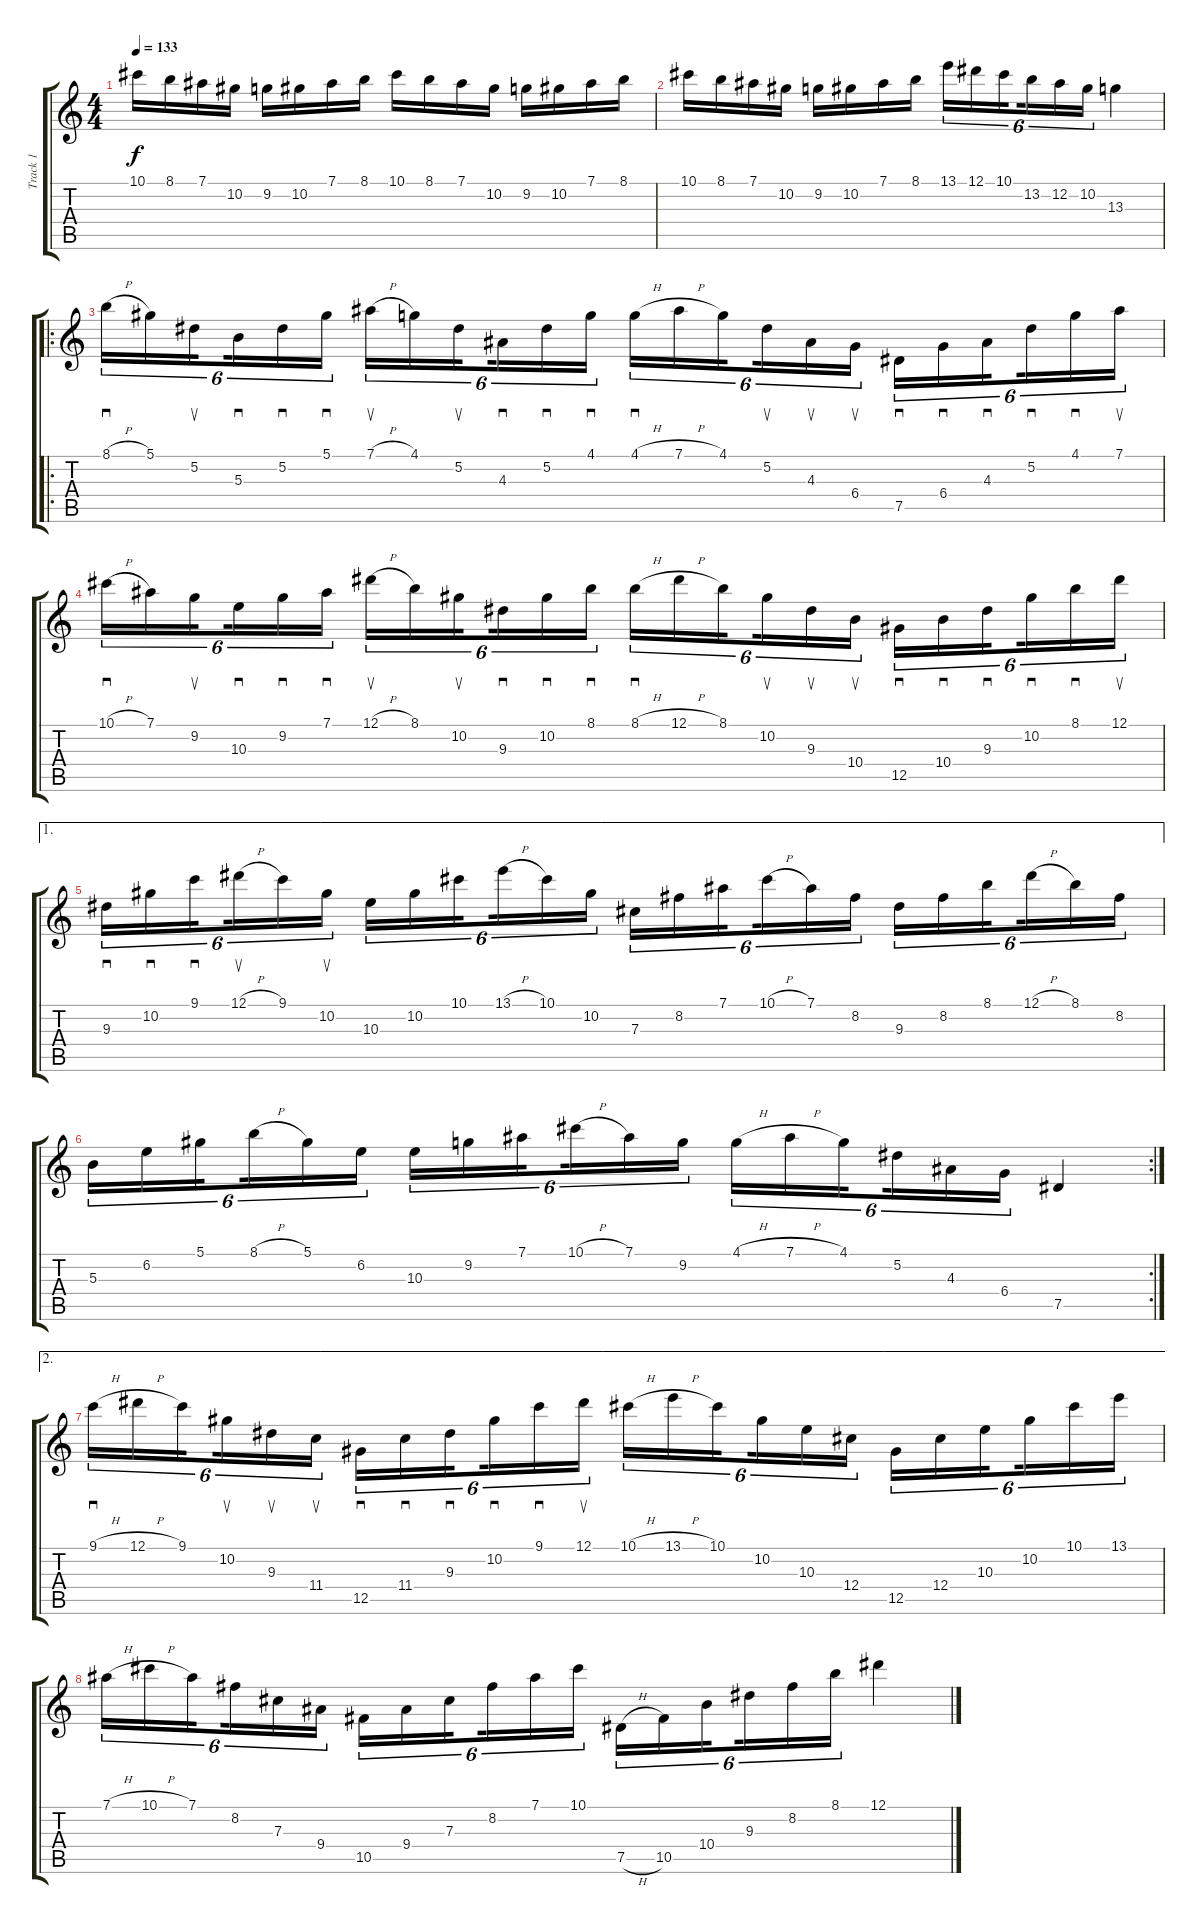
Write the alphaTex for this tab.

\track ("Track 1" "Track 1") {instrument acousticguitarsteel}
\staff {score tabs}
\tuning (Eb4 Bb3 Gb3 Db3 Ab2 Eb2) {hide}
\ts (4 4)
\tempo 133
\clef g2
\ks c
10.1.16{dy f} 8.1.16 7.1.16 10.2.16 9.2.16 10.2.16 7.1.16 8.1.16 10.1.16 8.1.16 7.1.16 10.2.16 9.2.16 10.2.16 7.1.16 8.1.16 |
10.1.16 8.1.16 7.1.16 10.2.16 9.2.16 10.2.16 7.1.16 8.1.16 13.1.16{tu (6 4)} 12.1.16{tu (6 4)} 10.1.16{tu (6 4) beam splitsecondary} 13.2.16{tu (6 4)} 12.2.16{tu (6 4)} 10.2.16{tu (6 4)} 13.3.4 |
\ro
8.1{h}.16{sd tu (6 4)} 5.1.16{tu (6 4)} 5.2.16{su tu (6 4) beam splitsecondary} 5.3.16{sd tu (6 4)} 5.2.16{sd tu (6 4)} 5.1.16{sd tu (6 4)} 7.1{h}.16{su tu (6 4)} 4.1.16{tu (6 4)} 5.2.16{su tu (6 4) beam splitsecondary} 4.3.16{sd tu (6 4)} 5.2.16{sd tu (6 4)} 4.1.16{sd tu (6 4)} 4.1{h}.16{sd tu (6 4)} 7.1{h}.16{tu (6 4)} 4.1.16{tu (6 4) beam splitsecondary} 5.2.16{su tu (6 4)} 4.3.16{su tu (6 4)} 6.4.16{su tu (6 4)} 7.5.16{sd tu (6 4)} 6.4.16{sd tu (6 4)} 4.3.16{sd tu (6 4) beam splitsecondary} 5.2.16{sd tu (6 4)} 4.1.16{sd tu (6 4)} 7.1.16{su tu (6 4)} |
10.1{h}.16{sd tu (6 4)} 7.1.16{tu (6 4)} 9.2.16{su tu (6 4) beam splitsecondary} 10.3.16{sd tu (6 4)} 9.2.16{sd tu (6 4)} 7.1.16{sd tu (6 4)} 12.1{h}.16{su tu (6 4)} 8.1.16{tu (6 4)} 10.2.16{su tu (6 4) beam splitsecondary} 9.3.16{sd tu (6 4)} 10.2.16{sd tu (6 4)} 8.1.16{sd tu (6 4)} 8.1{h}.16{sd tu (6 4)} 12.1{h}.16{tu (6 4)} 8.1.16{tu (6 4) beam splitsecondary} 10.2.16{su tu (6 4)} 9.3.16{su tu (6 4)} 10.4.16{su tu (6 4)} 12.5.16{sd tu (6 4)} 10.4.16{sd tu (6 4)} 9.3.16{sd tu (6 4) beam splitsecondary} 10.2.16{sd tu (6 4)} 8.1.16{sd tu (6 4)} 12.1.16{su tu (6 4)} |
\ae 1
9.3.16{sd tu (6 4)} 10.2.16{sd tu (6 4)} 9.1.16{sd tu (6 4) beam splitsecondary} 12.1{h}.16{su tu (6 4)} 9.1.16{tu (6 4)} 10.2.16{su tu (6 4)} 10.3.16{tu (6 4)} 10.2.16{tu (6 4)} 10.1.16{tu (6 4) beam splitsecondary} 13.1{h}.16{tu (6 4)} 10.1.16{tu (6 4)} 10.2.16{tu (6 4)} 7.3.16{tu (6 4)} 8.2.16{tu (6 4)} 7.1.16{tu (6 4) beam splitsecondary} 10.1{h}.16{tu (6 4)} 7.1.16{tu (6 4)} 8.2.16{tu (6 4)} 9.3.16{tu (6 4)} 8.2.16{tu (6 4)} 8.1.16{tu (6 4) beam splitsecondary} 12.1{h}.16{tu (6 4)} 8.1.16{tu (6 4)} 8.2.16{tu (6 4)} |
\rc 2
5.3.16{tu (6 4)} 6.2.16{tu (6 4)} 5.1.16{tu (6 4) beam splitsecondary} 8.1{h}.16{tu (6 4)} 5.1.16{tu (6 4)} 6.2.16{tu (6 4)} 10.3.16{tu (6 4)} 9.2.16{tu (6 4)} 7.1.16{tu (6 4) beam splitsecondary} 10.1{h}.16{tu (6 4)} 7.1.16{tu (6 4)} 9.2.16{tu (6 4)} 4.1{h}.16{tu (6 4)} 7.1{h}.16{tu (6 4)} 4.1.16{tu (6 4) beam splitsecondary} 5.2.16{tu (6 4)} 4.3.16{tu (6 4)} 6.4.16{tu (6 4)} 7.5.4 |
\ae 2
9.1{h}.16{sd tu (6 4)} 12.1{h}.16{tu (6 4)} 9.1.16{tu (6 4) beam splitsecondary} 10.2.16{su tu (6 4)} 9.3.16{su tu (6 4)} 11.4.16{su tu (6 4)} 12.5.16{sd tu (6 4)} 11.4.16{sd tu (6 4)} 9.3.16{sd tu (6 4) beam splitsecondary} 10.2.16{sd tu (6 4)} 9.1.16{sd tu (6 4)} 12.1.16{su tu (6 4)} 10.1{h}.16{tu (6 4)} 13.1{h}.16{tu (6 4)} 10.1.16{tu (6 4) beam splitsecondary} 10.2.16{tu (6 4)} 10.3.16{tu (6 4)} 12.4.16{tu (6 4)} 12.5.16{tu (6 4)} 12.4.16{tu (6 4)} 10.3.16{tu (6 4) beam splitsecondary} 10.2.16{tu (6 4)} 10.1.16{tu (6 4)} 13.1.16{tu (6 4)} |
7.1{h}.16{tu (6 4)} 10.1{h}.16{tu (6 4)} 7.1.16{tu (6 4) beam splitsecondary} 8.2.16{tu (6 4)} 7.3.16{tu (6 4)} 9.4.16{tu (6 4)} 10.5.16{tu (6 4)} 9.4.16{tu (6 4)} 7.3.16{tu (6 4) beam splitsecondary} 8.2.16{tu (6 4)} 7.1.16{tu (6 4)} 10.1.16{tu (6 4)} 7.5{h}.16{tu (6 4)} 10.5.16{tu (6 4)} 10.4.16{tu (6 4) beam splitsecondary} 9.3.16{tu (6 4)} 8.2.16{tu (6 4)} 8.1.16{tu (6 4)} 12.1.4
